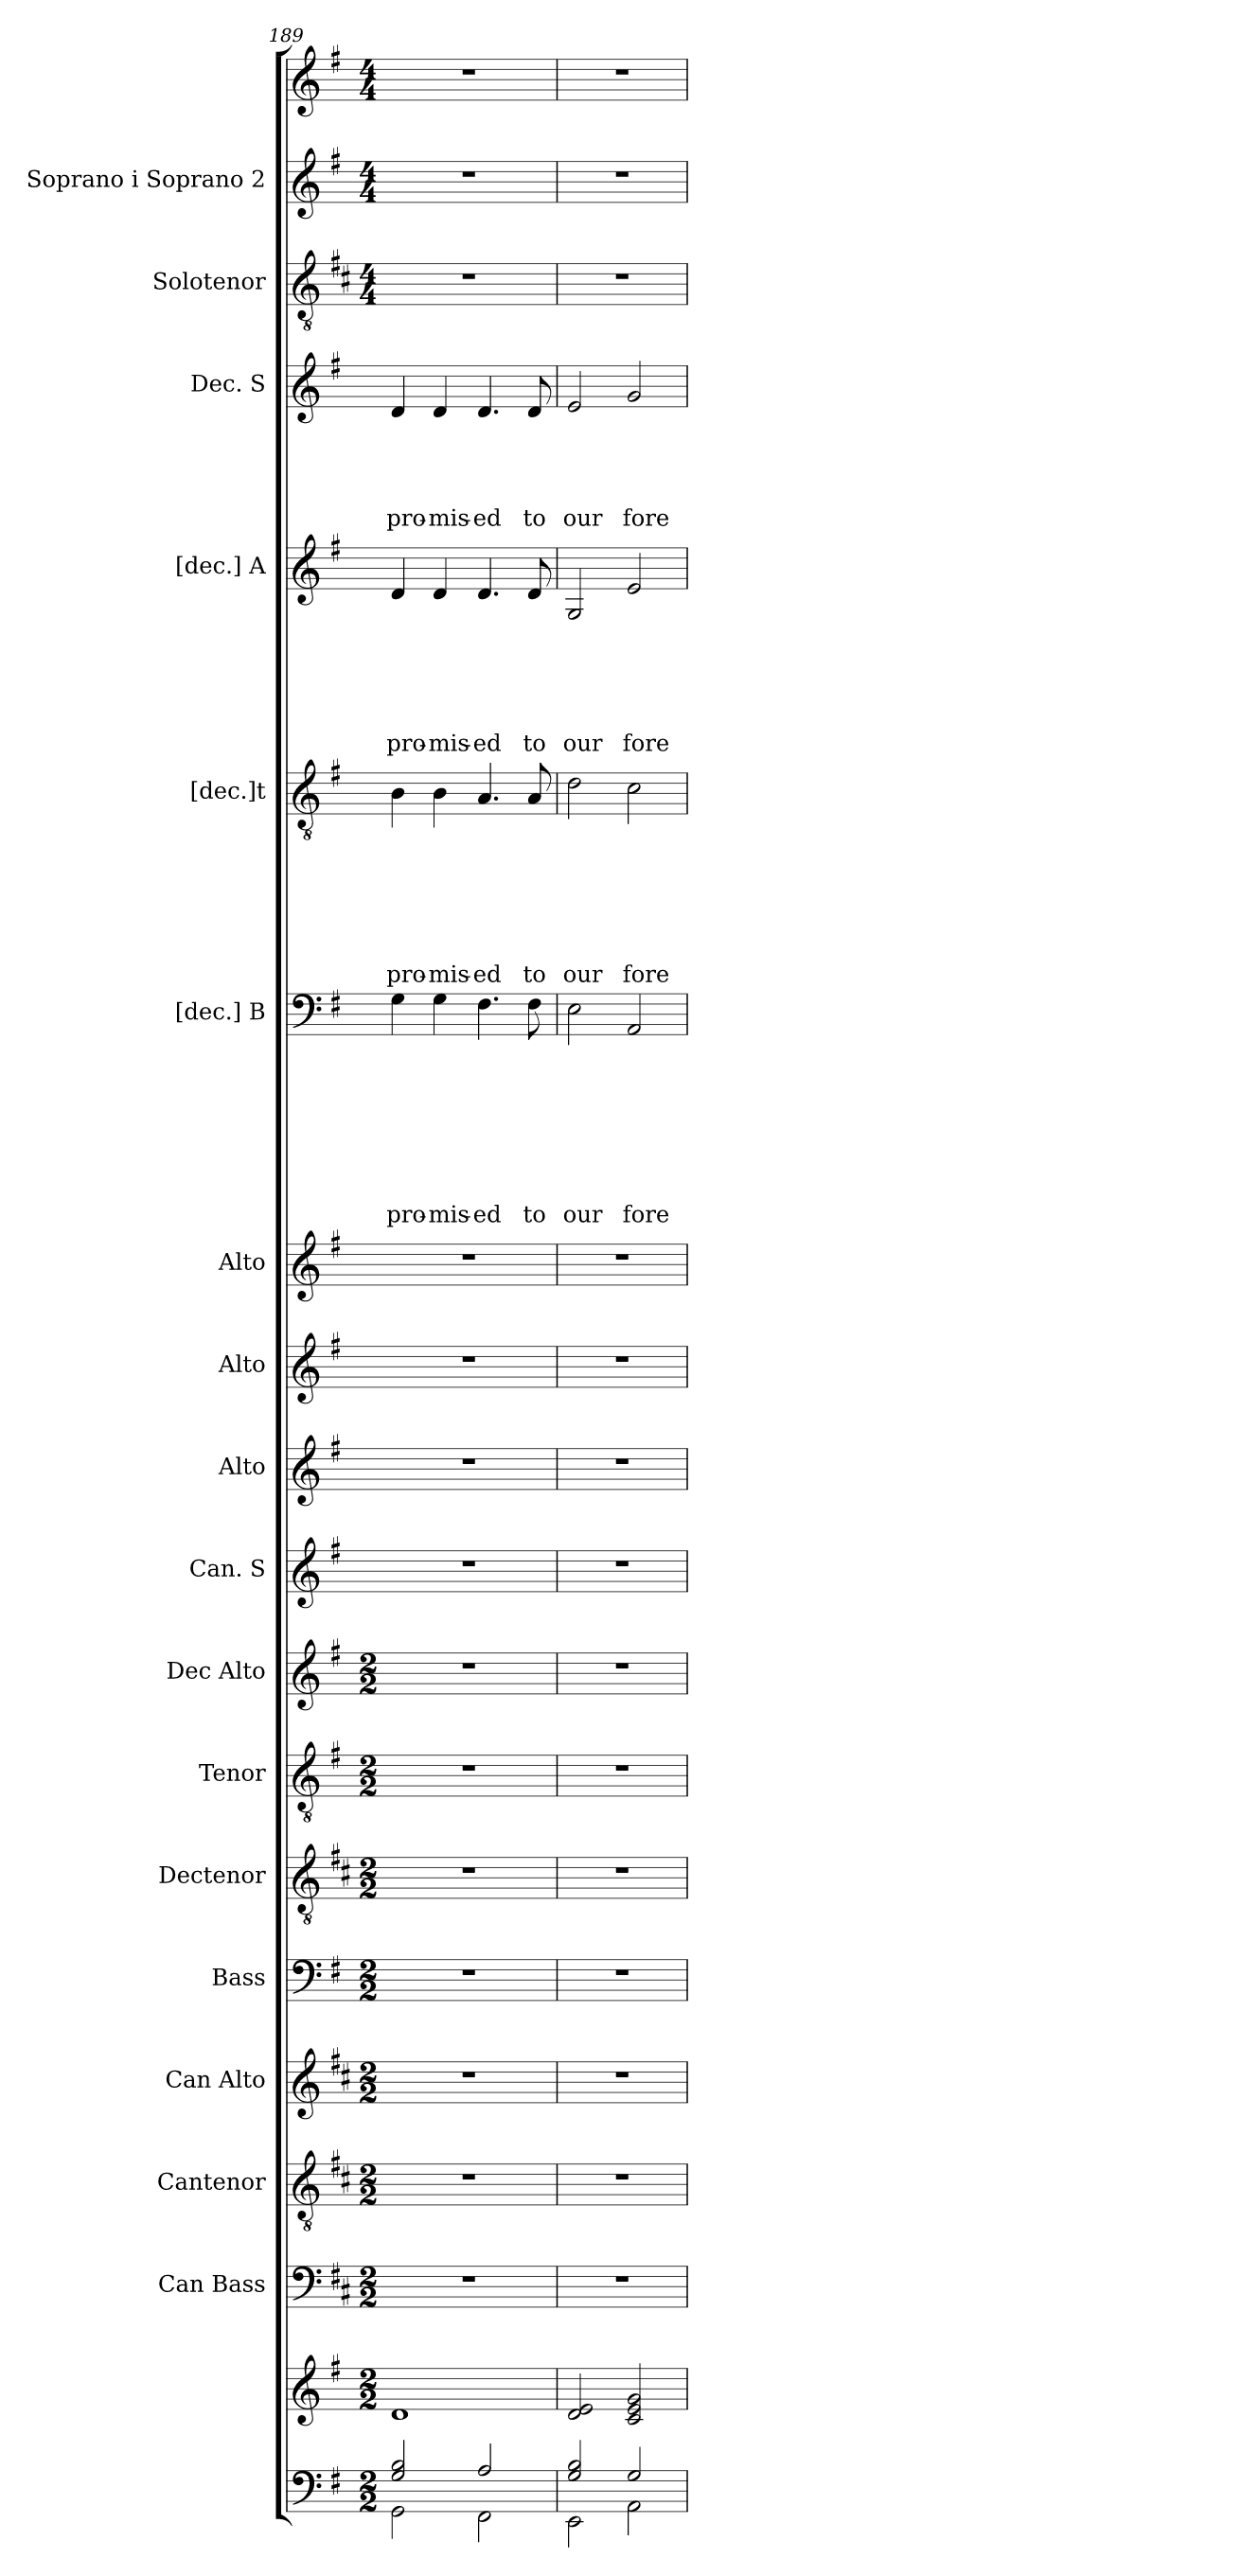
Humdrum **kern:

**kern	**kern	**kern	**kern	**kern	**kern	**kern	**kern	**kern	**kern	**kern	**kern	**kern	**kern	**text	**text	**text	**text	**text	**text	**text	**text	**kern	**text	**text	**text	**text	**text	**text	**text	**kern	**text	**text	**text	**text	**text	**text	**kern	**text	**text	**text	**text	**text	**kern	**kern	**kern
*part19	*part18	*part17	*part16	*part15	*part14	*part13	*part12	*part11	*part10	*part9	*part8	*part7	*part6	*part6	*part6	*part6	*part6	*part6	*part6	*part6	*part6	*part5	*part5	*part5	*part5	*part5	*part5	*part5	*part5	*part4	*part4	*part4	*part4	*part4	*part4	*part4	*part3	*part3	*part3	*part3	*part3	*part3	*part2	*part1	*part1
*staff20	*staff19	*staff18	*staff17	*staff16	*staff15	*staff14	*staff13	*staff12	*staff11	*staff10	*staff9	*staff8	*staff7	*staff7	*staff7	*staff7	*staff7	*staff7	*staff7	*staff7	*staff7	*staff6	*staff6	*staff6	*staff6	*staff6	*staff6	*staff6	*staff6	*staff5	*staff5	*staff5	*staff5	*staff5	*staff5	*staff5	*staff4	*staff4	*staff4	*staff4	*staff4	*staff4	*staff3	*staff2	*staff1
*	*	*I"Can Bass	*I"Cantenor	*I"Can Alto	*I"Bass	*I"Dectenor	*I"Tenor	*I"Dec Alto	*I"Can. S	*I"Alto	*I"Alto	*I"Alto	*I"[dec.] B	*	*	*	*	*	*	*	*	*I"[dec.]t	*	*	*	*	*	*	*	*I"[dec.] A	*	*	*	*	*	*	*I"Dec. S	*	*	*	*	*	*I"Solotenor	*I"Soprano i Soprano 2	*
*	*	*	*	*I'Can Alto	*I'Bass	*I'Dectenor	*	*I'Dec Alto	*	*	*	*	*	*	*	*	*	*	*	*	*	*	*	*	*	*	*	*	*	*	*	*	*	*	*	*	*	*	*	*	*	*	*	*I'Si	*
*clefF4	*clefG2	*clefF4	*clefGv2	*clefG2	*clefF4	*clefGv2	*clefGv2	*clefG2	*clefG2	*clefG2	*clefG2	*clefG2	*clefF4	*	*	*	*	*	*	*	*	*clefGv2	*	*	*	*	*	*	*	*clefG2	*	*	*	*	*	*	*clefG2	*	*	*	*	*	*clefGv2	*clefG2	*clefG2
*k[f#]	*k[f#]	*k[f#c#]	*k[f#c#]	*k[f#c#]	*k[f#]	*k[f#c#]	*k[f#]	*k[f#]	*k[f#]	*k[f#]	*k[f#]	*k[f#]	*k[f#]	*	*	*	*	*	*	*	*	*k[f#]	*	*	*	*	*	*	*	*k[f#]	*	*	*	*	*	*	*k[f#]	*	*	*	*	*	*k[f#c#]	*k[f#]	*k[f#]
*G:	*G:	*D:	*D:	*D:	*G:	*D:	*G:	*G:	*G:	*G:	*G:	*G:	*G:	*	*	*	*	*	*	*	*	*G:	*	*	*	*	*	*	*	*G:	*	*	*	*	*	*	*G:	*	*	*	*	*	*D:	*G:	*G:
*M2/2	*M2/2	*M2/2	*M2/2	*M2/2	*M2/2	*M2/2	*M2/2	*M2/2	*	*	*	*	*	*	*	*	*	*	*	*	*	*	*	*	*	*	*	*	*	*	*	*	*	*	*	*	*	*	*	*	*	*	*M4/4	*M4/4	*M4/4
=189	=189	=189	=189	=189	=189	=189	=189	=189	=189	=189	=189	=189	=189	=189	=189	=189	=189	=189	=189	=189	=189	=189	=189	=189	=189	=189	=189	=189	=189	=189	=189	=189	=189	=189	=189	=189	=189	=189	=189	=189	=189	=189	=189	=189	=189
*^	*	*	*	*	*	*	*	*	*	*	*	*	*	*	*	*	*	*	*	*	*	*	*	*	*	*	*	*	*	*	*	*	*	*	*	*	*	*	*	*	*	*	*	*	*
!	!	!	!	!	!	!	!	!	!	!	!	!	!	!	!	!	!	!	!	!	!	!LO:LY:b	!	!	!	!	!	!	!	!LO:LY:b	!	!	!	!	!	!	!LO:LY:b	!	!	!	!	!	!LO:LY:b	!	!	!
2G/ 2B/	2GG\	1d	1r	1r	1r	1r	1r	1r	1r	1r	1r	1r	1r	4G\	.	.	.	.	.	.	.	pro-	4B\	.	.	.	.	.	.	pro-	4d/	.	.	.	.	.	pro-	4d/	.	.	.	.	pro-	1r	1r	1r
!	!	!	!	!	!	!	!	!	!	!	!	!	!	!	!	!	!	!	!	!	!	!LO:LY:b	!	!	!	!	!	!	!	!LO:LY:b	!	!	!	!	!	!	!LO:LY:b	!	!	!	!	!	!LO:LY:b	!	!	!
.	.	.	.	.	.	.	.	.	.	.	.	.	.	4G\	.	.	.	.	.	.	.	-mis-	4B\	.	.	.	.	.	.	-mis-	4d/	.	.	.	.	.	-mis-	4d/	.	.	.	.	-mis-	.	.	.
!	!	!	!	!	!	!	!	!	!	!	!	!	!	!	!	!	!	!	!	!	!	!LO:LY:b:rj	!	!	!	!	!	!	!	!LO:LY:b:rj	!	!	!	!	!	!	!LO:LY:b:rj	!	!	!	!	!	!LO:LY:b:rj	!	!	!
2A/	2FF#\	.	.	.	.	.	.	.	.	.	.	.	.	4.F#\	.	.	.	.	.	.	.	-ed	4.A/	.	.	.	.	.	.	-ed	4.d/	.	.	.	.	.	-ed	4.d/	.	.	.	.	-ed	.	.	.
!	!	!	!	!	!	!	!	!	!	!	!	!	!	!	!	!	!	!	!	!	!	!LO:LY:b	!	!	!	!	!	!	!	!LO:LY:b	!	!	!	!	!	!	!LO:LY:b	!	!	!	!	!	!LO:LY:b	!	!	!
.	.	.	.	.	.	.	.	.	.	.	.	.	.	8F#\	.	.	.	.	.	.	.	to	8A/	.	.	.	.	.	.	to	8d/	.	.	.	.	.	to	8d/	.	.	.	.	to	.	.	.
=190	=190	=190	=190	=190	=190	=190	=190	=190	=190	=190	=190	=190	=190	=190	=190	=190	=190	=190	=190	=190	=190	=190	=190	=190	=190	=190	=190	=190	=190	=190	=190	=190	=190	=190	=190	=190	=190	=190	=190	=190	=190	=190	=190	=190	=190	=190
!	!	!	!	!	!	!	!	!	!	!	!	!	!	!	!	!	!	!	!	!	!	!LO:LY:b	!	!	!	!	!	!	!	!LO:LY:b	!	!	!	!	!	!	!LO:LY:b	!	!	!	!	!	!LO:LY:b	!	!	!
2G/ 2B/	2EE\	2d/ 2e/	1r	1r	1r	1r	1r	1r	1r	1r	1r	1r	1r	2E\	.	.	.	.	.	.	.	our	2d\	.	.	.	.	.	.	our	2G/	.	.	.	.	.	our	2e/	.	.	.	.	our	1r	1r	1r
!	!	!	!	!	!	!	!	!	!	!	!	!	!	!	!	!	!	!	!	!	!	!LO:LY:b	!	!	!	!	!	!	!	!LO:LY:b	!	!	!	!	!	!	!LO:LY:b	!	!	!	!	!	!LO:LY:b	!	!	!
2G/	2AA\	2c/ 2e/ 2g/	.	.	.	.	.	.	.	.	.	.	.	2AA/	.	.	.	.	.	.	.	fore-	2c\	.	.	.	.	.	.	fore-	2e/	.	.	.	.	.	fore-	2g/	.	.	.	.	fore-	.	.	.
*v	*v	*	*	*	*	*	*	*	*	*	*	*	*	*	*	*	*	*	*	*	*	*	*	*	*	*	*	*	*	*	*	*	*	*	*	*	*	*	*	*	*	*	*	*	*	*
=	=	=	=	=	=	=	=	=	=	=	=	=	=	=	=	=	=	=	=	=	=	=	=	=	=	=	=	=	=	=	=	=	=	=	=	=	=	=	=	=	=	=	=	=	=
*-	*-	*-	*-	*-	*-	*-	*-	*-	*-	*-	*-	*-	*-	*-	*-	*-	*-	*-	*-	*-	*-	*-	*-	*-	*-	*-	*-	*-	*-	*-	*-	*-	*-	*-	*-	*-	*-	*-	*-	*-	*-	*-	*-	*-	*-
